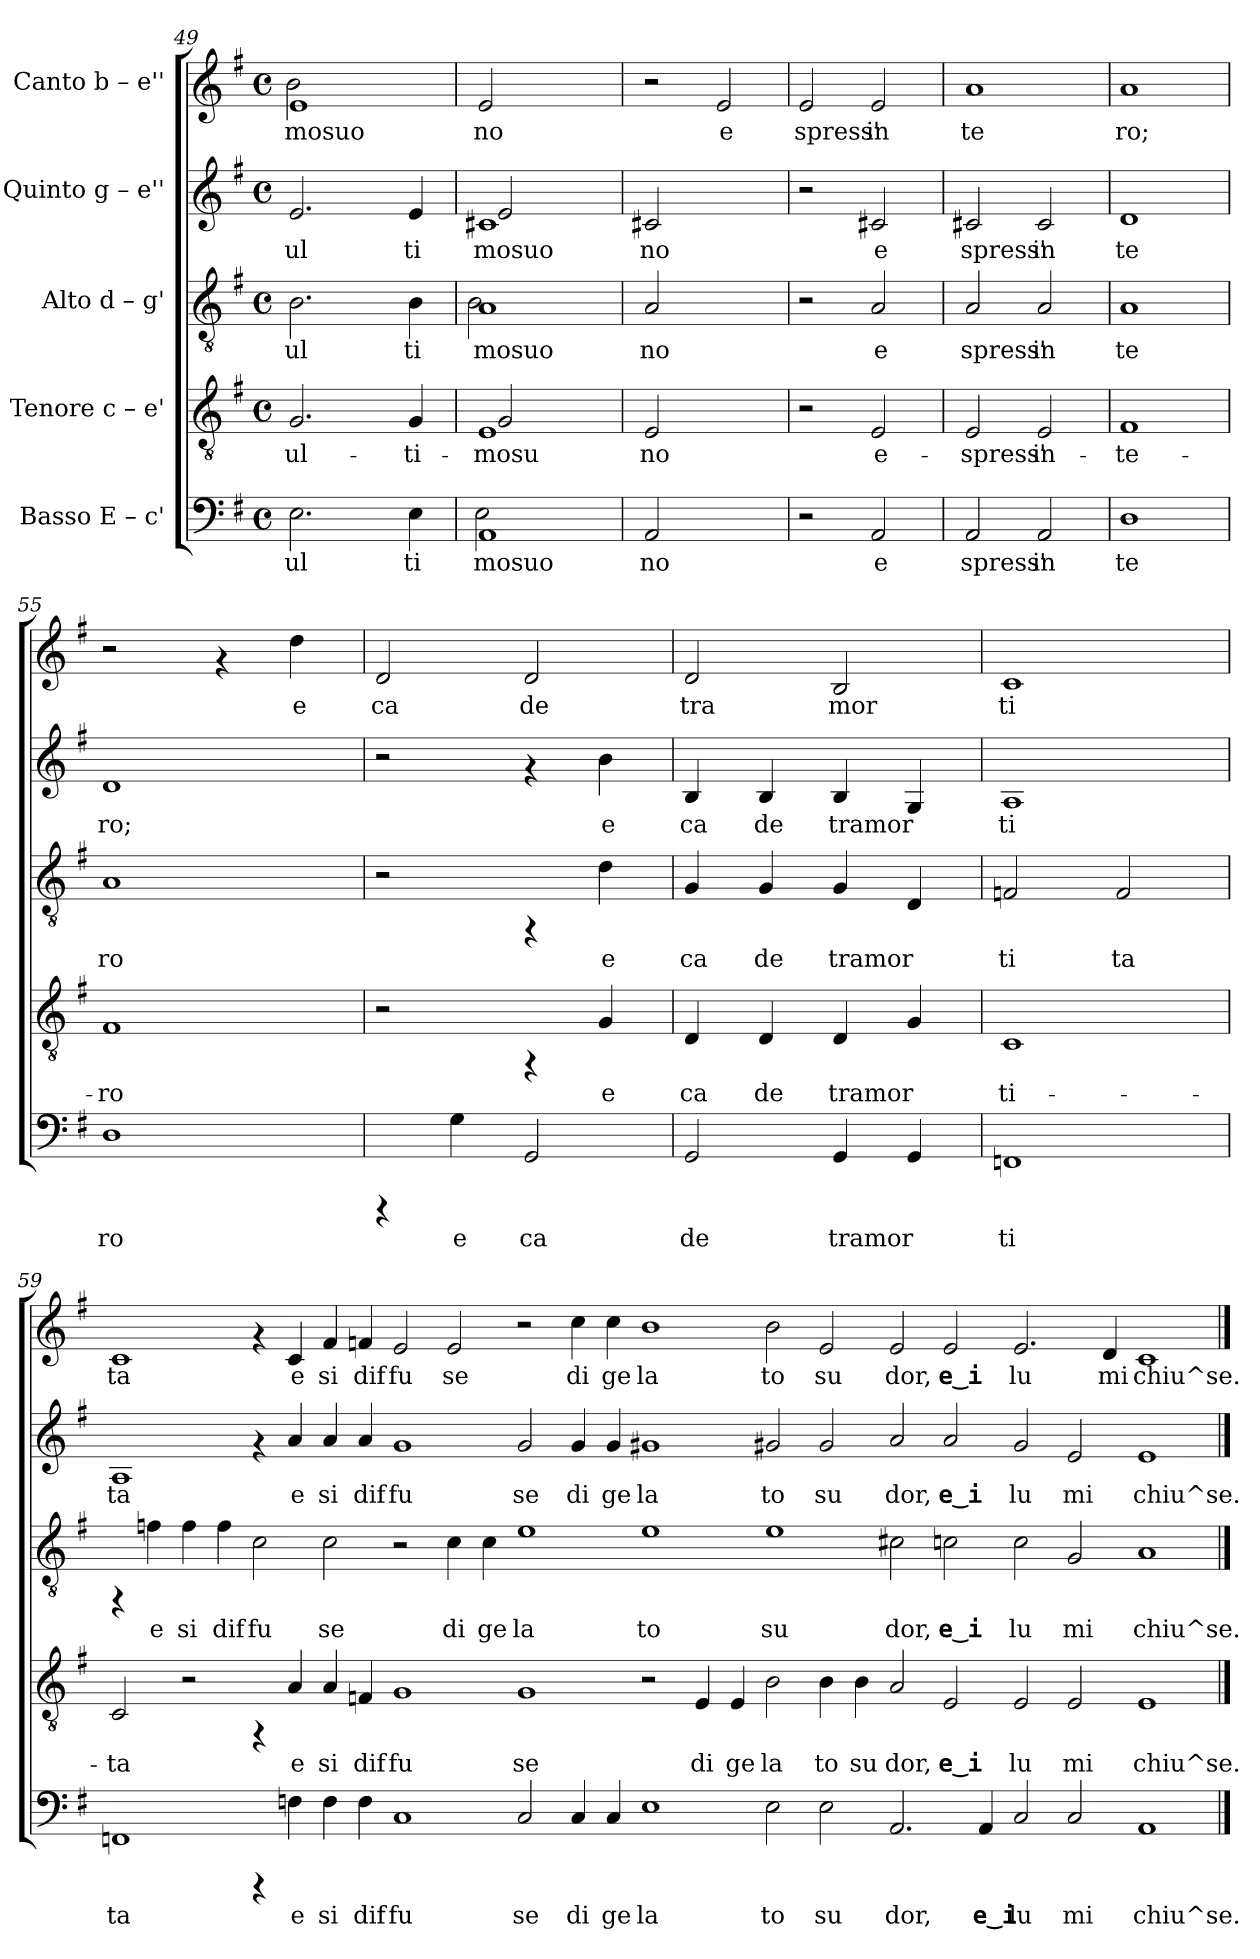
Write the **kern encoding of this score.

**kern	**text	**kern	**text	**kern	**text	**kern	**text	**kern	**text
*part5	*part5	*part4	*part4	*part3	*part3	*part2	*part2	*part1	*part1
*staff5	*staff5	*staff4	*staff4	*staff3	*staff3	*staff2	*staff2	*staff1	*staff1
*I"Basso  E – c'	*	*I"Tenore  c – e'	*	*I"Alto  d – g'	*	*I"Quinto  g – e''	*	*I"Canto  b – e''	*
!!LO:LB:g=z
*clefF4	*	*clefGv2	*	*clefGv2	*	*clefG2	*	*clefG2	*
*k[f#]	*	*k[f#]	*	*k[f#]	*	*k[f#]	*	*k[f#]	*
*G:	*	*G:	*	*G:	*	*G:	*	*G:	*
*M4/4	*	*M4/4	*	*M4/4	*	*M4/4	*	*M4/4	*
*met(c)	*	*met(c)	*	*met(c)	*	*met(c)	*	*met(c)	*
=49	=49	=49	=49	=49	=49	=49	=49	=49	=49
!	!LO:LY:b:rj	!	!LO:LY:b:rj	!	!LO:LY:b:rj	!	!LO:LY:b:rj	!	!LO:LY:b:rj
*	*	*	*	*	*	*	*	*^	*
2.E\	ul	2.G/	ul-	2.B\	ul	2.e/	ul	1e	2b\	mosuo
.	.	.	.	.	.	.	.	.	2ryy	.
!	!LO:LY:b:rj	!	!LO:LY:b:rj	!	!LO:LY:b:rj	!	!LO:LY:b:rj	!	!	!
4E\	ti	4G/	-ti-	4B\	ti	4e/	ti	.	.	.
*	*	*	*	*	*	*	*	*v	*v	*
=50	=50	=50	=50	=50	=50	=50	=50	=50	=50
*^	*	*	*	*	*	*	*	*	*
!	!	!LO:LY:b:rj	!	!LO:LY:b:rj	!	!LO:LY:b:rj	!	!LO:LY:b:rj	!	!LO:LY:b:rj
*	*	*	*^	*	*^	*	*^	*	*	*
1AA	2E\	mosuo	1E	2G/	-mosu	1A	2B\	mosuo	1c#X	2e/	mosuo	2e/	no
.	2ryy	.	.	2ryy	.	.	2ryy	.	.	2ryy	.	2ryy	.
=51	=51	=51	=51	=51	=51	=51	=51	=51	=51	=51	=51	=51	=51
!	!	!LO:LY:b:rj	!	!	!LO:LY:b:rj	!	!	!LO:LY:b:rj	!	!	!LO:LY:b:rj	!	!
*v	*v	*	*	*	*	*v	*v	*	*v	*v	*	*	*
*	*	*v	*v	*	*	*	*	*	*	*
2AA/	no	2E/	no	2A/	no	2c#X/	no	2r	.
!	!	!	!	!	!	!	!	!	!LO:LY:b:rj
2ryy	.	2ryy	.	2ryy	.	2ryy	.	2e/	e
=52	=52	=52	=52	=52	=52	=52	=52	=52	=52
!	!	!	!	!	!	!	!	!	!LO:LY:b:rj
2r	.	2r	.	2r	.	2r	.	2e/	spress'
!	!LO:LY:b:rj	!	!LO:LY:b:rj	!	!LO:LY:b:rj	!	!LO:LY:b:rj	!	!LO:LY:b:rj
2AA/	e	2E/	e-	2A/	e	2c#X/	e	2e/	in
=53	=53	=53	=53	=53	=53	=53	=53	=53	=53
!	!LO:LY:b:rj	!	!LO:LY:b:rj	!	!LO:LY:b:rj	!	!LO:LY:b:rj	!	!LO:LY:b:rj
2AA/	spress'	2E/	-spress'	2A/	spress'	2c#X/	spress'	1a	te
!	!LO:LY:b:rj	!	!LO:LY:b:rj	!	!LO:LY:b:rj	!	!LO:LY:b:rj	!	!
2AA/	in	2E/	in-	2A/	in	2c#/	in	.	.
=54	=54	=54	=54	=54	=54	=54	=54	=54	=54
!	!LO:LY:b:rj	!	!LO:LY:b:rj	!	!LO:LY:b:rj	!	!LO:LY:b:rj	!	!LO:LY:b:rj
1D	te	1F#	-te-	1A	te	1d	te	1a	ro;
=55	=55	=55	=55	=55	=55	=55	=55	=55	=55
!	!LO:LY:b:rj	!	!LO:LY:b:rj	!	!LO:LY:b:rj	!	!LO:LY:b:rj	!	!
1D	ro	1F#	-ro	1A	ro	1d	ro;	2r	.
.	.	.	.	.	.	.	.	4rf	.
!	!	!	!	!	!	!	!	!	!LO:LY:b:rj
.	.	.	.	.	.	.	.	4dd\	e
=56	=56	=56	=56	=56	=56	=56	=56	=56	=56
!	!	!	!	!	!	!	!	!	!LO:LY:b:rj
4rCCC	.	2r	.	2r	.	2r	.	2d/	ca
!	!LO:LY:b:rj	!	!	!	!	!	!	!	!
4G\	e	.	.	.	.	.	.	.	.
!	!LO:LY:b:rj	!	!	!	!	!	!	!	!LO:LY:b:rj
2GG/	ca	4rFF	.	4rFF	.	4rf	.	2d/	de
!	!	!	!LO:LY:b:rj	!	!LO:LY:b:rj	!	!LO:LY:b:rj	!	!
.	.	4G/	e	4d\	e	4b\	e	.	.
=57	=57	=57	=57	=57	=57	=57	=57	=57	=57
!	!LO:LY:b:rj	!	!LO:LY:b:rj	!	!LO:LY:b:rj	!	!LO:LY:b:rj	!	!LO:LY:b:rj
2GG/	de	4D/	ca	4G/	ca	4B/	ca	2d/	tra
!	!	!	!LO:LY:b:rj	!	!LO:LY:b:rj	!	!LO:LY:b:rj	!	!
.	.	4D/	de	4G/	de	4B/	de	.	.
!	!LO:LY:b:rj	!	!LO:LY:b:rj	!	!LO:LY:b:rj	!	!LO:LY:b:rj	!	!LO:LY:b:rj
4GG/	tramor	4D/	tramor-	4G/	tramor	4B/	tramor	2B/	mor
!	!LO:LY:b:rj	!	!LO:LY:b:rj	!	!LO:LY:b:rj	!	!LO:LY:b:rj	!	!
4GG/	.	4G/	--	4D/	.	4G/	.	.	.
=58	=58	=58	=58	=58	=58	=58	=58	=58	=58
!	!LO:LY:b:rj	!	!LO:LY:b:rj	!	!LO:LY:b:rj	!	!LO:LY:b:rj	!	!LO:LY:b:rj
1FFn	ti	1C	-ti-	2Fn/	ti	1A	ti	1c	ti
!	!	!	!	!	!LO:LY:b:rj	!	!	!	!
.	.	.	.	2F/	ta	.	.	.	.
!!LO:PB:g=z
=59	=59	=59	=59	=59	=59	=59	=59	=59	=59
!	!LO:LY:b:rj	!	!LO:LY:b:rj	!	!	!	!LO:LY:b:rj	!	!LO:LY:b:rj
1FFn	ta	2C/	-ta	4rFF	.	1A	ta	1c	ta
!	!	!	!	!	!LO:LY:b:rj	!	!	!	!
.	.	.	.	4fn\	e	.	.	.	.
!	!	!	!	!	!LO:LY:b:rj	!	!	!	!
.	.	2r	.	4f\	si	.	.	.	.
!	!	!	!	!	!LO:LY:b:rj	!	!	!	!
.	.	.	.	4f\	dif	.	.	.	.
!	!	!	!	!	!LO:LY:b:rj	!	!	!	!
4rCCC	.	4rFF	.	2c\	fu	4rf	.	4rf	.
!	!LO:LY:b:rj	!	!LO:LY:b:rj	!	!	!	!LO:LY:b:rj	!	!LO:LY:b:rj
4Fn\	e	4A/	e	.	.	4a/	e	4c/	e
!	!LO:LY:b:rj	!	!LO:LY:b:rj	!	!LO:LY:b:rj	!	!LO:LY:b:rj	!	!LO:LY:b:rj
4F\	si	4A/	si	2c\	se	4a/	si	4f#/	si
!	!LO:LY:b:rj	!	!LO:LY:b:rj	!	!	!	!LO:LY:b:rj	!	!LO:LY:b:rj
4F\	dif	4Fn/	dif	.	.	4a/	dif	4fn/	dif
!	!LO:LY:b:rj	!	!LO:LY:b:rj	!	!	!	!LO:LY:b:rj	!	!LO:LY:b:rj
1C	fu	1G	fu	2r	.	1g	fu	2e/	fu
!	!	!	!	!	!LO:LY:b:rj	!	!	!	!LO:LY:b:rj
.	.	.	.	4c\	di	.	.	2e/	se
!	!	!	!	!	!LO:LY:b:rj	!	!	!	!
.	.	.	.	4c\	ge	.	.	.	.
!	!LO:LY:b:rj	!	!LO:LY:b:rj	!	!LO:LY:b:rj	!	!LO:LY:b:rj	!	!
2C/	se	1G	se	1e	la	2g/	se	2r	.
!	!LO:LY:b:rj	!	!	!	!	!	!LO:LY:b:rj	!	!LO:LY:b:rj
4C/	di	.	.	.	.	4g/	di	4cc\	di
!	!LO:LY:b:rj	!	!	!	!	!	!LO:LY:b:rj	!	!LO:LY:b:rj
4C/	ge	.	.	.	.	4g/	ge	4cc\	ge
!	!LO:LY:b:rj	!	!	!	!LO:LY:b:rj	!	!LO:LY:b:rj	!	!LO:LY:b:rj
1E	la	2r	.	1e	to	1g#X	la	1b	la
!	!	!	!LO:LY:b:rj	!	!	!	!	!	!
.	.	4E/	di	.	.	.	.	.	.
!	!	!	!LO:LY:b:rj	!	!	!	!	!	!
.	.	4E/	ge	.	.	.	.	.	.
!	!LO:LY:b:rj	!	!LO:LY:b:rj	!	!LO:LY:b:rj	!	!LO:LY:b:rj	!	!LO:LY:b:rj
2E\	to	2B\	la	1e	su	2g#X/	to	2b\	to
!	!LO:LY:b:rj	!	!LO:LY:b:rj	!	!	!	!LO:LY:b:rj	!	!LO:LY:b:rj
2E\	su	4B\	to	.	.	2g#/	su	2e/	su
!	!	!	!LO:LY:b:rj	!	!	!	!	!	!
.	.	4B\	su	.	.	.	.	.	.
!	!LO:LY:b:rj	!	!LO:LY:b:rj	!	!LO:LY:b:rj	!	!LO:LY:b:rj	!	!LO:LY:b:rj
2.AA/	dor,	2A/	dor,	2c#X\	dor,	2a/	dor,	2e/	dor,
!	!	!	!LO:LY:b:rj	!	!LO:LY:b:rj	!	!LO:LY:b:rj	!	!LO:LY:b:rj
.	.	2E/	e‿i	2c\	e‿i	2a/	e‿i	2e/	e‿i
!	!LO:LY:b:rj	!	!	!	!	!	!	!	!
4AA/	e‿i	.	.	.	.	.	.	.	.
!	!LO:LY:b:rj	!	!LO:LY:b:rj	!	!LO:LY:b:rj	!	!LO:LY:b:rj	!	!LO:LY:b:rj
2C/	lu	2E/	lu	2c\	lu	2g#/	lu	2.e/	lu
!	!LO:LY:b:rj	!	!LO:LY:b:rj	!	!LO:LY:b:rj	!	!LO:LY:b:rj	!	!
2C/	mi	2E/	mi	2G/	mi	2e/	mi	.	.
!	!	!	!	!	!	!	!	!	!LO:LY:b:rj
.	.	.	.	.	.	.	.	4d/	mi
!	!LO:LY:b:rj	!	!LO:LY:b:rj	!	!LO:LY:b:rj	!	!LO:LY:b:rj	!	!LO:LY:b:rj
1AA	chiu^se.	1E	chiu^se.	1A	chiu^se.	1e	chiu^se.	1c	chiu^se.
==	==	==	==	==	==	==	==	==	==
*-	*-	*-	*-	*-	*-	*-	*-	*-	*-
